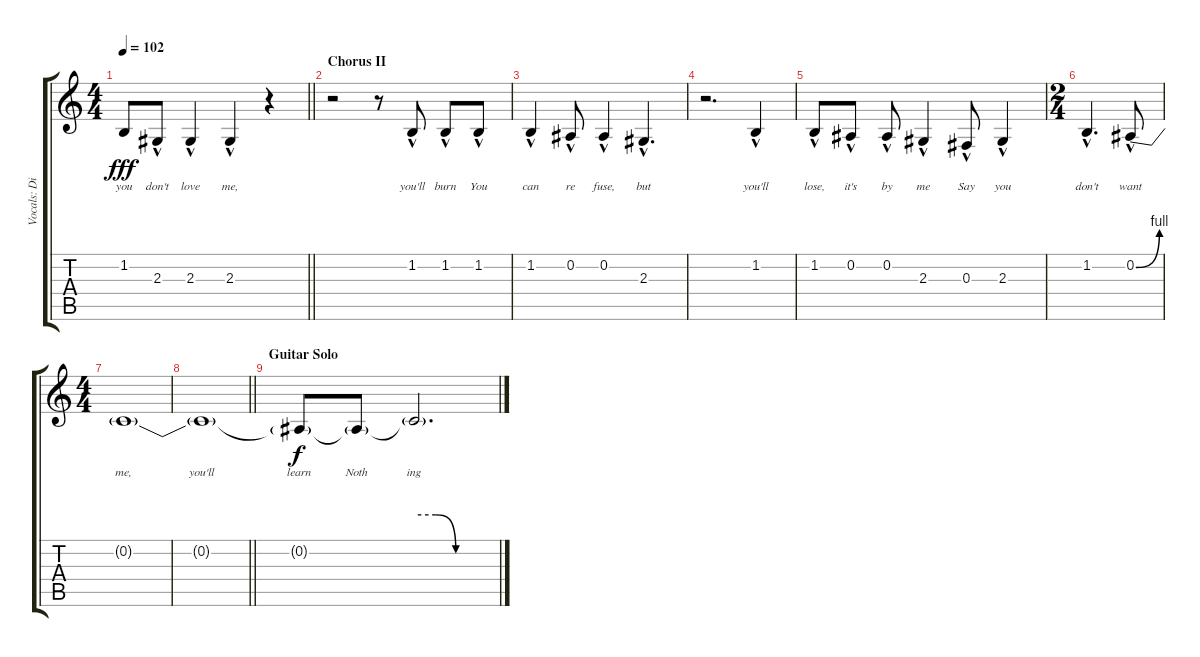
\track ("Vocals: Dio" "Vocals: Di") {instrument lead1square}
\staff {score tabs}
\tuning (Eb4 Bb3 Gb3 Db3 Ab2 Eb2) {hide}
\ts (4 4)
\tempo 102
\clef g2
\barLineRight lightlight
\ks c
1.2{t}.8{lyrics (0 "you") lyrics (1 "") lyrics (2 "") lyrics (3 "") lyrics (4 "") dy fff} 2.3{hac}.8{lyrics (0 "don't") lyrics (1 "") lyrics (2 "") lyrics (3 "") lyrics (4 "")} 2.3{hac}.4{lyrics (0 "love") lyrics (1 "") lyrics (2 "") lyrics (3 "") lyrics (4 "")} 2.3{hac}.4{lyrics (0 "me,") lyrics (1 "") lyrics (2 "") lyrics (3 "") lyrics (4 "")} r.4 |
\section ("" "Chorus II")
r.2 r.8 1.2{hac}.8{lyrics (0 "you'll") lyrics (1 "") lyrics (2 "") lyrics (3 "") lyrics (4 "")} 1.2{hac}.8{lyrics (0 "burn") lyrics (1 "") lyrics (2 "") lyrics (3 "") lyrics (4 "")} 1.2{hac}.8{lyrics (0 "You") lyrics (1 "") lyrics (2 "") lyrics (3 "") lyrics (4 "")} |
1.2{hac}.4{lyrics (0 "can") lyrics (1 "") lyrics (2 "") lyrics (3 "") lyrics (4 "")} 0.2{hac}.8{lyrics (0 "re") lyrics (1 "") lyrics (2 "") lyrics (3 "") lyrics (4 "")} 0.2{hac}.4{lyrics (0 "fuse,") lyrics (1 "") lyrics (2 "") lyrics (3 "") lyrics (4 "")} 2.3{hac}.4{d lyrics (0 "but") lyrics (1 "") lyrics (2 "") lyrics (3 "") lyrics (4 "")} |
r.2{d} 1.2{hac}.4{lyrics (0 "you'll") lyrics (1 "") lyrics (2 "") lyrics (3 "") lyrics (4 "")} |
1.2{hac}.8{lyrics (0 "lose,") lyrics (1 "") lyrics (2 "") lyrics (3 "") lyrics (4 "")} 0.2{hac}.8{lyrics (0 "it's") lyrics (1 "") lyrics (2 "") lyrics (3 "") lyrics (4 "")} 0.2{hac}.8{lyrics (0 "by") lyrics (1 "") lyrics (2 "") lyrics (3 "") lyrics (4 "")} 2.3{hac}.4{lyrics (0 "me") lyrics (1 "") lyrics (2 "") lyrics (3 "") lyrics (4 "")} 0.3{hac}.8{lyrics (0 "Say") lyrics (1 "") lyrics (2 "") lyrics (3 "") lyrics (4 "")} 2.3{hac}.4{lyrics (0 "you") lyrics (1 "") lyrics (2 "") lyrics (3 "") lyrics (4 "")} |
\ts (2 4)
1.2{hac}.4{d lyrics (0 "don't") lyrics (1 "") lyrics (2 "") lyrics (3 "") lyrics (4 "")} 0.2{be (bend 0 0 60 4) hac}.8{lyrics (0 "want") lyrics (1 "") lyrics (2 "") lyrics (3 "") lyrics (4 "")} |
\ts (4 4)
0.2{t}.1{lyrics (0 "me,") lyrics (1 "") lyrics (2 "") lyrics (3 "") lyrics (4 "")} |
\barLineRight lightlight
0.2{t}.1{lyrics (0 "you'll") lyrics (1 "") lyrics (2 "") lyrics (3 "") lyrics (4 "")} |
\section ("" "Guitar Solo")
0.2{t}.8{lyrics (0 "learn") lyrics (1 "") lyrics (2 "") lyrics (3 "") lyrics (4 "") dy f} 0.2{t}.8{lyrics (0 "Noth") lyrics (1 "") lyrics (2 "") lyrics (3 "") lyrics (4 "")} 0.2{be (custom 0 4 15 4 30 0 60 0) t}.2{d lyrics (0 "ing") lyrics (1 "") lyrics (2 "") lyrics (3 "") lyrics (4 "")}
